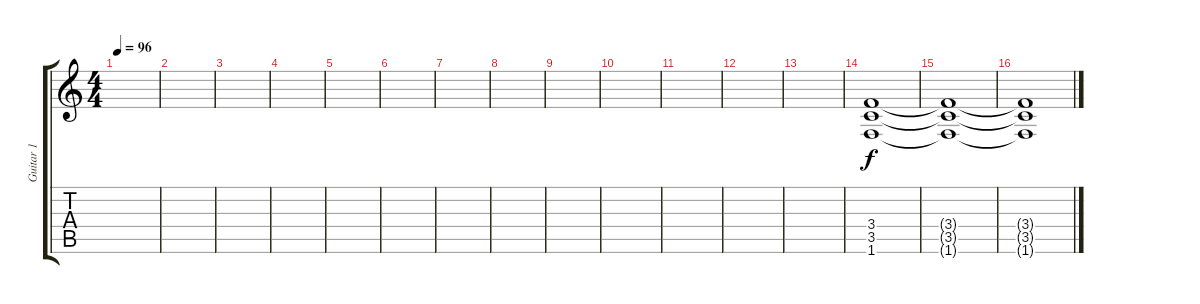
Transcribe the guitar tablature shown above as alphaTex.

\track ("Guitar 1" "Guitar 1") {instrument overdrivenguitar}
\staff {score tabs}
\tuning (E4 B3 G3 D3 A2 E2) {hide}
\ts (4 4)
\tempo 96
\clef g2
\ks c
|
|
|
|
|
|
|
|
|
|
|
|
|
(3.4 3.5 1.6).1{volume 0} |
(3.4{t} 3.5{t} 1.6{t}).1 |
(3.4{t} 3.5{t} 1.6{t}).1
